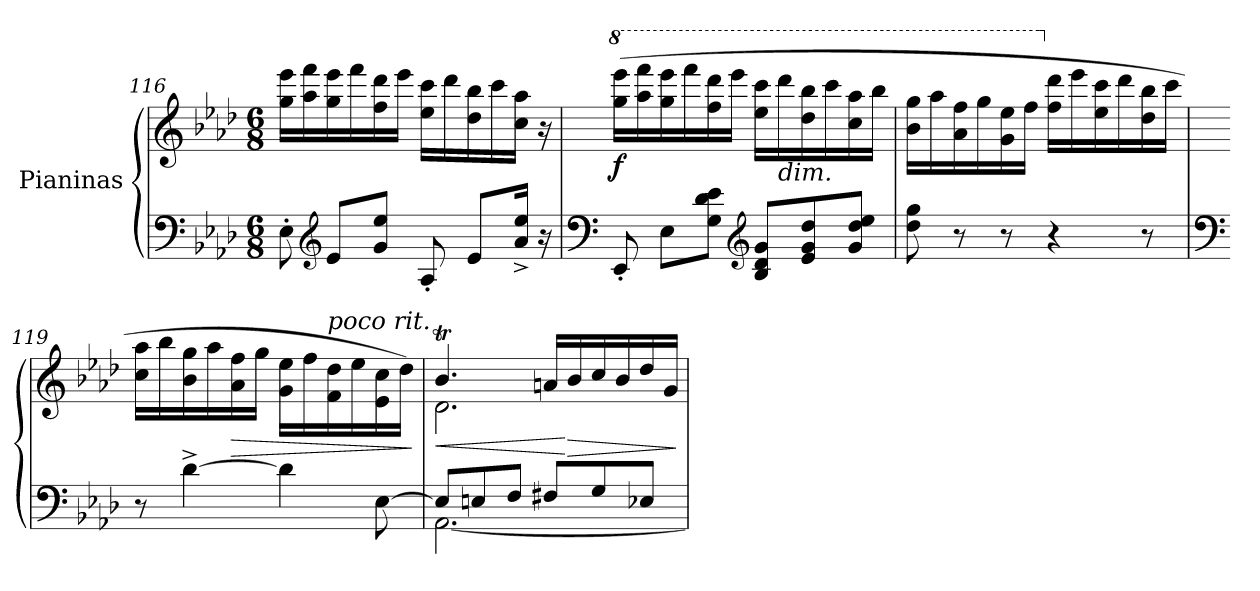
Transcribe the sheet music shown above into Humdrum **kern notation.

**kern	**kern	**dynam
*part1	*part1	*part1
*staff2	*staff1	*staff1/2
*I"Pianinas	*	*
*clefF4	*clefG2	*
*k[b-e-a-d-]	*k[b-e-a-d-]	*
*M6/8	*M6/8	*
=116	=116	=116
8E-'\	16gg\ 16eee-\LL	.
.	16aa-\ 16fff\	.
*clefG2	*	*
8e-/L	16gg\ 16eee-\	.
.	16fff\	.
8g/ 8ee-/J	16ff\ 16ddd-\	.
.	16eee-\JJ	.
8A-'/	16ee-\ 16ccc\LL	.
.	16ddd-\	.
8e-/L	16dd-\ 16bb-\	.
.	16ccc\	.
16a-/^ 16ee-/^Jk	16cc\ 16aa-\JJ	.
16r	16r	.
!!LO:PB:g=z
=117	=117	=117
*clefF4	*	*
*	*8va	*
!	!	!LO:DY:b
8EE-'/	(>16ggg\ 16eeee-\LL	f
.	16aaa-\ 16ffff\	.
8E-\L	16ggg\ 16eeee-\	.
.	16ffff\	.
8G\ 8d-\ 8e-\J	16fff\ 16dddd-\	.
.	16eeee-\JJ	.
*clefG2	*	*
8B-/ 8d-/ 8g/L	16eee-\ 16cccc\LL	.
!	!LO:TX:b:i:t=dim.	!
.	16dddd-\	.
8e-/ 8g/ 8dd-/	16ddd-\ 16bbb-\	.
.	16cccc\	.
8g/ 8dd-/ 8ee-/J	16ccc\ 16aaa-\	.
.	16bbb-\JJ	.
=118	=118	=118
8dd-\ 8gg\	16bb-\ 16ggg\LL	.
.	16aaa-\	.
8r	16aa-\ 16fff\	.
.	16ggg\	.
8r	16gg\ 16eee-\	.
.	16fff\JJ	.
*	*X8va	*
4r	16ff\ 16ddd-\LL	.
.	16eee-\	.
.	16ee-\ 16ccc\	.
.	16ddd-\	.
8r	16dd-\ 16bb-\	.
.	16ccc\JJ	.
=119	=119	=119
*clefF4	*	*
8r	16cc\ 16aa-\LL	.
.	16bb-\	.
[4d-^\	16b-\ 16gg\	.
.	16aa-\	.
!	!	!LO:HP:b
.	16a-\ 16ff\	>
.	16gg\JJ	.
4d-\]	16g\ 16ee-\LL	.
.	16ff\	.
!	!LO:TX:a:i:t=poco rit.	!
.	16f\ 16dd-\	.
.	16ee-\	.
[8E-\	16e-\ 16cc\	.
.	16dd-\JJ)	.
.	.	]
!!LO:LB:g=z
=120	=120	=120
*^	*	*
!	!	!	!LO:HP:b
*	*	*^	*
8E-/L]	[2.AA-\	4.b-T/	2.d-\	<
8En/	.	.	.	.
8F/J	.	.	.	.
8F#X/L	.	16an/LL	.	.
!	!	!	!	!LO:HP:n=1:b
.	.	16b-/	.	[ >
8G/	.	16cc/	.	.
.	.	16b-/	.	.
8E-X/J	.	16dd-/	.	.
.	.	16g/JJ	.	.
*v	*v	*	*	*
*	*v	*v	*
.	.	]
=	=	=
*-	*-	*-
